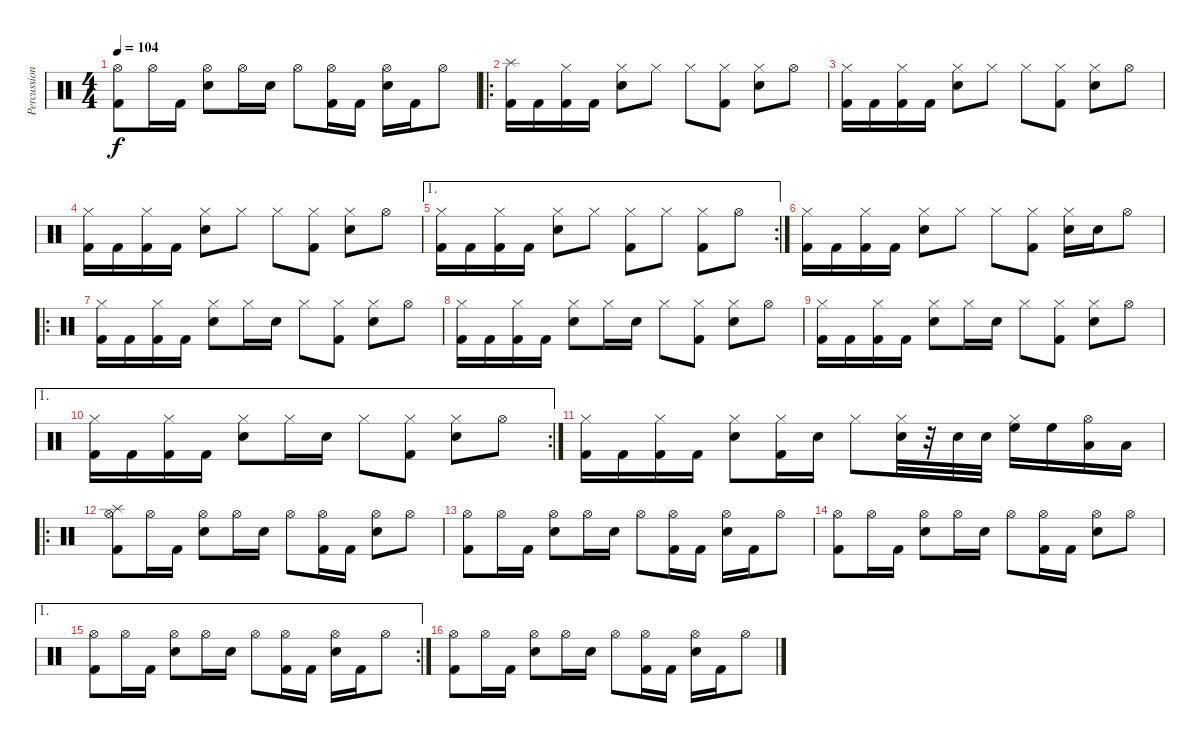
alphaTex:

\track ("Percussion" "Percussion") {instrument percussion}
\staff {score}
\articulation defaults
\ts (4 4)
\tempo 104
\clef neutral
\ks c
("Hi-Hat (open)" "Kick (hit) 2").8{dy f} "Hi-Hat (open)".16 "Kick (hit) 2".16 ("Hi-Hat (open)" "Snare (hit) 2").8 "Hi-Hat (open)".16 "Snare (hit) 2".16 "Hi-Hat (open)".8 ("Hi-Hat (open)" "Kick (hit) 2").16 "Kick (hit) 2".16 ("Hi-Hat (open)" "Snare (hit) 2").16 "Kick (hit) 2".16 "Hi-Hat (open)".8 |
\ro
("Splash (hit)" "Kick (hit) 2").16 "Kick (hit) 2".16 ("Hi-Hat (closed)" "Kick (hit) 2").16 "Kick (hit) 2".16 ("Hi-Hat (closed)" "Snare (hit) 2").8 "Hi-Hat (closed)".8 "Hi-Hat (closed)".8 ("Hi-Hat (closed)" "Kick (hit) 2").8 ("Hi-Hat (closed)" "Snare (hit) 2").8 "Hi-Hat (open)".8 |
("Hi-Hat (closed)" "Kick (hit) 2").16 "Kick (hit) 2".16 ("Hi-Hat (closed)" "Kick (hit) 2").16 "Kick (hit) 2".16 ("Hi-Hat (closed)" "Snare (hit) 2").8 "Hi-Hat (closed)".8 "Hi-Hat (closed)".8 ("Hi-Hat (closed)" "Kick (hit) 2").8 ("Hi-Hat (closed)" "Snare (hit) 2").8 "Hi-Hat (open)".8 |
("Hi-Hat (closed)" "Kick (hit) 2").16 "Kick (hit) 2".16 ("Hi-Hat (closed)" "Kick (hit) 2").16 "Kick (hit) 2".16 ("Hi-Hat (closed)" "Snare (hit) 2").8 "Hi-Hat (closed)".8 "Hi-Hat (closed)".8 ("Hi-Hat (closed)" "Kick (hit) 2").8 ("Hi-Hat (closed)" "Snare (hit) 2").8 "Hi-Hat (open)".8 |
\ae 1
\rc 2
("Hi-Hat (closed)" "Kick (hit) 2").16 "Kick (hit) 2".16 ("Hi-Hat (closed)" "Kick (hit) 2").16 "Kick (hit) 2".16 ("Hi-Hat (closed)" "Snare (hit) 2").8 "Hi-Hat (closed)".8 ("Hi-Hat (closed)" "Kick (hit) 2").8 "Hi-Hat (closed)".8 ("Hi-Hat (closed)" "Kick (hit) 2").8 "Hi-Hat (open)".8 |
("Hi-Hat (closed)" "Kick (hit) 2").16 "Kick (hit) 2".16 ("Hi-Hat (closed)" "Kick (hit) 2").16 "Kick (hit) 2".16 ("Hi-Hat (closed)" "Snare (hit) 2").8 "Hi-Hat (closed)".8 "Hi-Hat (closed)".8 ("Hi-Hat (closed)" "Kick (hit) 2").8 ("Hi-Hat (closed)" "Snare (hit) 2").16 "Snare (hit) 2".16 "Hi-Hat (open)".8 |
\ro
("Hi-Hat (closed)" "Kick (hit) 2").16 "Kick (hit) 2".16 ("Hi-Hat (closed)" "Kick (hit) 2").16 "Kick (hit) 2".16 ("Hi-Hat (closed)" "Snare (hit) 2").8 "Hi-Hat (closed)".16 "Snare (hit) 2".16 "Hi-Hat (closed)".8 ("Hi-Hat (closed)" "Kick (hit) 2").8 ("Hi-Hat (closed)" "Snare (hit) 2").8 "Hi-Hat (open)".8 |
("Hi-Hat (closed)" "Kick (hit) 2").16 "Kick (hit) 2".16 ("Hi-Hat (closed)" "Kick (hit) 2").16 "Kick (hit) 2".16 ("Hi-Hat (closed)" "Snare (hit) 2").8 "Hi-Hat (closed)".16 "Snare (hit) 2".16 "Hi-Hat (closed)".8 ("Hi-Hat (closed)" "Kick (hit) 2").8 ("Hi-Hat (closed)" "Snare (hit) 2").8 "Hi-Hat (open)".8 |
("Hi-Hat (closed)" "Kick (hit) 2").16 "Kick (hit) 2".16 ("Hi-Hat (closed)" "Kick (hit) 2").16 "Kick (hit) 2".16 ("Hi-Hat (closed)" "Snare (hit) 2").8 "Hi-Hat (closed)".16 "Snare (hit) 2".16 "Hi-Hat (closed)".8 ("Hi-Hat (closed)" "Kick (hit) 2").8 ("Hi-Hat (closed)" "Snare (hit) 2").8 "Hi-Hat (open)".8 |
\ae 1
\rc 2
("Hi-Hat (closed)" "Kick (hit) 2").16 "Kick (hit) 2".16 ("Hi-Hat (closed)" "Kick (hit) 2").16 "Kick (hit) 2".16 ("Hi-Hat (closed)" "Snare (hit) 2").8 "Hi-Hat (closed)".16 "Snare (hit) 2".16 "Hi-Hat (closed)".8 ("Hi-Hat (closed)" "Kick (hit) 2").8 ("Hi-Hat (closed)" "Snare (hit) 2").8 "Hi-Hat (open)".8 |
("Hi-Hat (closed)" "Kick (hit) 2").16 "Kick (hit) 2".16 ("Hi-Hat (closed)" "Kick (hit) 2").16 "Kick (hit) 2".16 ("Hi-Hat (closed)" "Snare (hit) 2").8 ("Hi-Hat (closed)" "Kick (hit) 2").16 "Snare (hit) 2".16 "Hi-Hat (closed)".8 ("Hi-Hat (closed)" "Snare (hit) 2").32 r.32 "Snare (hit) 2".32 "Snare (hit) 2".32 ("Hi-Hat (closed)" "High Floor Tom (hit)").16 "High Floor Tom (hit)".16 ("Hi-Hat (open)" "Low Tom (hit)").16 "Low Tom (hit)".16 |
\ro
("Hi-Hat (open)" "Splash (hit)" "Kick (hit) 2").8 "Hi-Hat (open)".16 "Kick (hit) 2".16 ("Hi-Hat (open)" "Snare (hit) 2").8 "Hi-Hat (open)".16 "Snare (hit) 2".16 "Hi-Hat (open)".8 ("Hi-Hat (open)" "Kick (hit) 2").16 "Kick (hit) 2".16 ("Hi-Hat (open)" "Snare (hit) 2").8 "Hi-Hat (open)".8 |
("Hi-Hat (open)" "Kick (hit) 2").8 "Hi-Hat (open)".16 "Kick (hit) 2".16 ("Hi-Hat (open)" "Snare (hit) 2").8 "Hi-Hat (open)".16 "Snare (hit) 2".16 "Hi-Hat (open)".8 ("Hi-Hat (open)" "Kick (hit) 2").16 "Kick (hit) 2".16 ("Hi-Hat (open)" "Snare (hit) 2").16 "Kick (hit) 2".16 "Hi-Hat (open)".8 |
("Hi-Hat (open)" "Kick (hit) 2").8 "Hi-Hat (open)".16 "Kick (hit) 2".16 ("Hi-Hat (open)" "Snare (hit) 2").8 "Hi-Hat (open)".16 "Snare (hit) 2".16 "Hi-Hat (open)".8 ("Hi-Hat (open)" "Kick (hit) 2").16 "Kick (hit) 2".16 ("Hi-Hat (open)" "Snare (hit) 2").8 "Hi-Hat (open)".8 |
\ae 1
\rc 2
("Hi-Hat (open)" "Kick (hit) 2").8 "Hi-Hat (open)".16 "Kick (hit) 2".16 ("Hi-Hat (open)" "Snare (hit) 2").8 "Hi-Hat (open)".16 "Snare (hit) 2".16 "Hi-Hat (open)".8 ("Hi-Hat (open)" "Kick (hit) 2").16 "Kick (hit) 2".16 ("Hi-Hat (open)" "Snare (hit) 2").16 "Kick (hit) 2".16 "Hi-Hat (open)".8 |
("Hi-Hat (open)" "Kick (hit) 2").8 "Hi-Hat (open)".16 "Kick (hit) 2".16 ("Hi-Hat (open)" "Snare (hit) 2").8 "Hi-Hat (open)".16 "Snare (hit) 2".16 "Hi-Hat (open)".8 ("Hi-Hat (open)" "Kick (hit) 2").16 "Kick (hit) 2".16 ("Hi-Hat (open)" "Snare (hit) 2").16 "Kick (hit) 2".16 "Hi-Hat (open)".8
